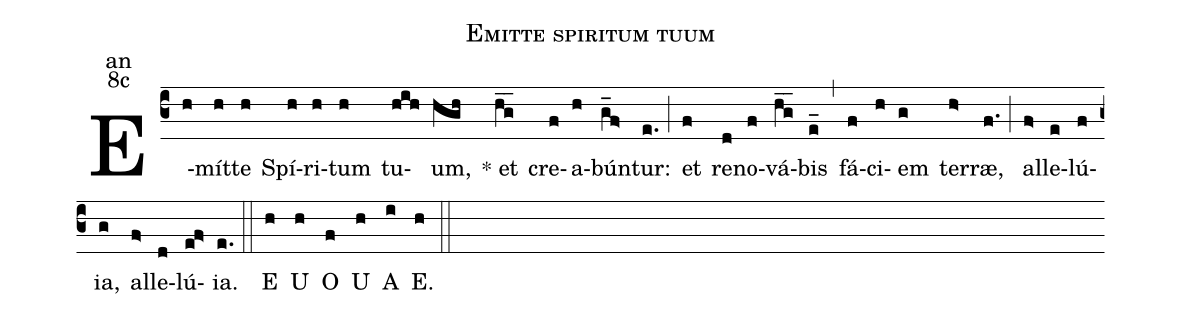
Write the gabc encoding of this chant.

name:Emitte spiritum tuum;
office-part:an;
mode:8c;
%%
(c3) E(h)mít(h)te(h) Spí(h)ri(h)tum(h) tu(hih)um,(hgh) <sp>*</sp> et(hg__) cre(f)a(h)bún(g_f>)tur:(e.) (;)
et(f) re(d)no(f)vá(hg__)bis(e_) (,) fá(f)ci(h)em(g) ter(h>)ræ,(f.) (;)
al(f>)le(e)lú(f){ia},(g) al(f>)le(d)lú(ef>){ia}.(e.) (::)
<eu>E(h) U(h) O(f) U(h) A(i) E.(h) </eu>(::)
